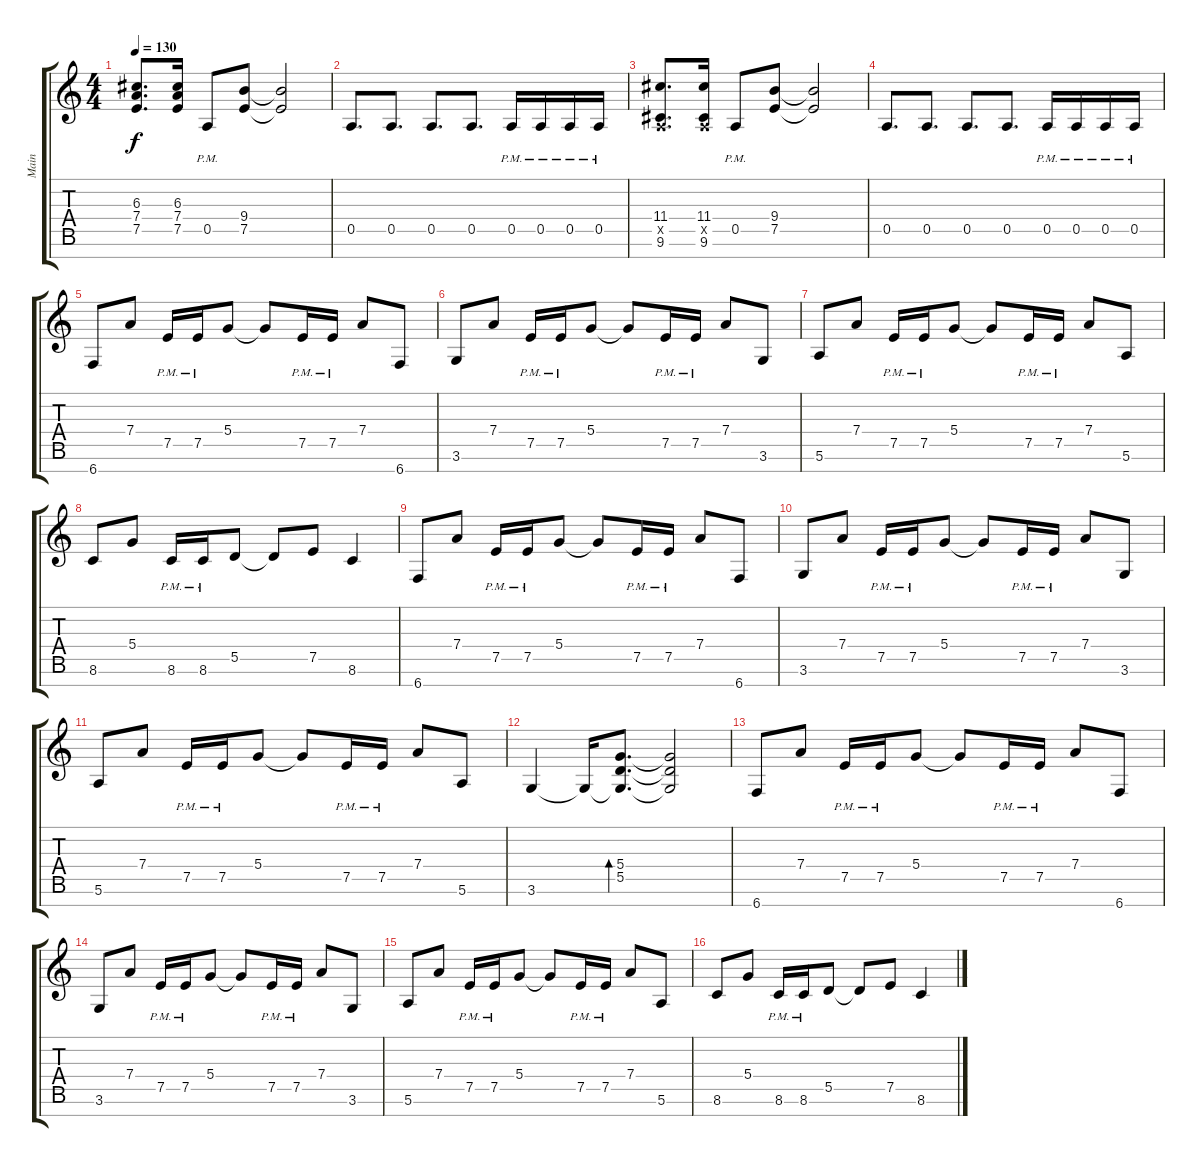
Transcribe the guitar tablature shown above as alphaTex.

\track ("Main" "Main") {instrument distortionguitar}
\staff {score tabs}
\tuning (E4 B3 G3 D3 A2 E2 B1) {hide}
\ts (4 4)
\tempo 130
\clef g2
\ks c
(6.3 7.4 7.5).8{d dy f} (6.3 7.4 7.5).16 0.5{pm}.8 (9.4 7.5).8 (9.4{t} 7.5{t}).2 |
0.5.8{d} 0.5.8{d} 0.5.8{d beam merge} 0.5.8{d} 0.5{pm}.16 0.5{pm}.16 0.5{pm}.16 0.5{pm}.16 |
(11.4 0.5{x} 9.6).8{d} (11.4 0.5{x} 9.6).16 0.5{pm}.8 (9.4 7.5).8 (9.4{t} 7.5{t}).2 |
0.5.8{d} 0.5.8{d} 0.5.8{d beam merge} 0.5.8{d} 0.5{pm}.16 0.5{pm}.16 0.5{pm}.16 0.5{pm}.16 |
6.7.8 7.4.8 7.5{pm}.16 7.5{pm}.16 5.4.8 5.4{t}.8 7.5{pm}.16 7.5{pm}.16 7.4.8 6.7.8 |
3.6.8 7.4.8 7.5{pm}.16 7.5{pm}.16 5.4.8 5.4{t}.8 7.5{pm}.16 7.5{pm}.16 7.4.8 3.6.8 |
5.6.8 7.4.8 7.5{pm}.16 7.5{pm}.16 5.4.8 5.4{t}.8 7.5{pm}.16 7.5{pm}.16 7.4.8 5.6.8 |
8.6.8 5.4.8 8.6{pm}.16 8.6{pm}.16 5.5.8 5.5{t}.8 7.5.8 8.6.4 |
6.7.8 7.4.8 7.5{pm}.16 7.5{pm}.16 5.4.8 5.4{t}.8 7.5{pm}.16 7.5{pm}.16 7.4.8 6.7.8 |
3.6.8 7.4.8 7.5{pm}.16 7.5{pm}.16 5.4.8 5.4{t}.8 7.5{pm}.16 7.5{pm}.16 7.4.8 3.6.8 |
5.6.8 7.4.8 7.5{pm}.16 7.5{pm}.16 5.4.8 5.4{t}.8 7.5{pm}.16 7.5{pm}.16 7.4.8 5.6.8 |
3.6.4 3.6{t}.16 (5.4 5.5 3.6{t}).8{d bd 240} (5.4{t} 5.5{t} 3.6{t}).2 |
6.7.8 7.4.8 7.5{pm}.16 7.5{pm}.16 5.4.8 5.4{t}.8 7.5{pm}.16 7.5{pm}.16 7.4.8 6.7.8 |
3.6.8 7.4.8 7.5{pm}.16 7.5{pm}.16 5.4.8 5.4{t}.8 7.5{pm}.16 7.5{pm}.16 7.4.8 3.6.8 |
5.6.8 7.4.8 7.5{pm}.16 7.5{pm}.16 5.4.8 5.4{t}.8 7.5{pm}.16 7.5{pm}.16 7.4.8 5.6.8 |
8.6.8 5.4.8 8.6{pm}.16 8.6{pm}.16 5.5.8 5.5{t}.8 7.5.8 8.6.4
